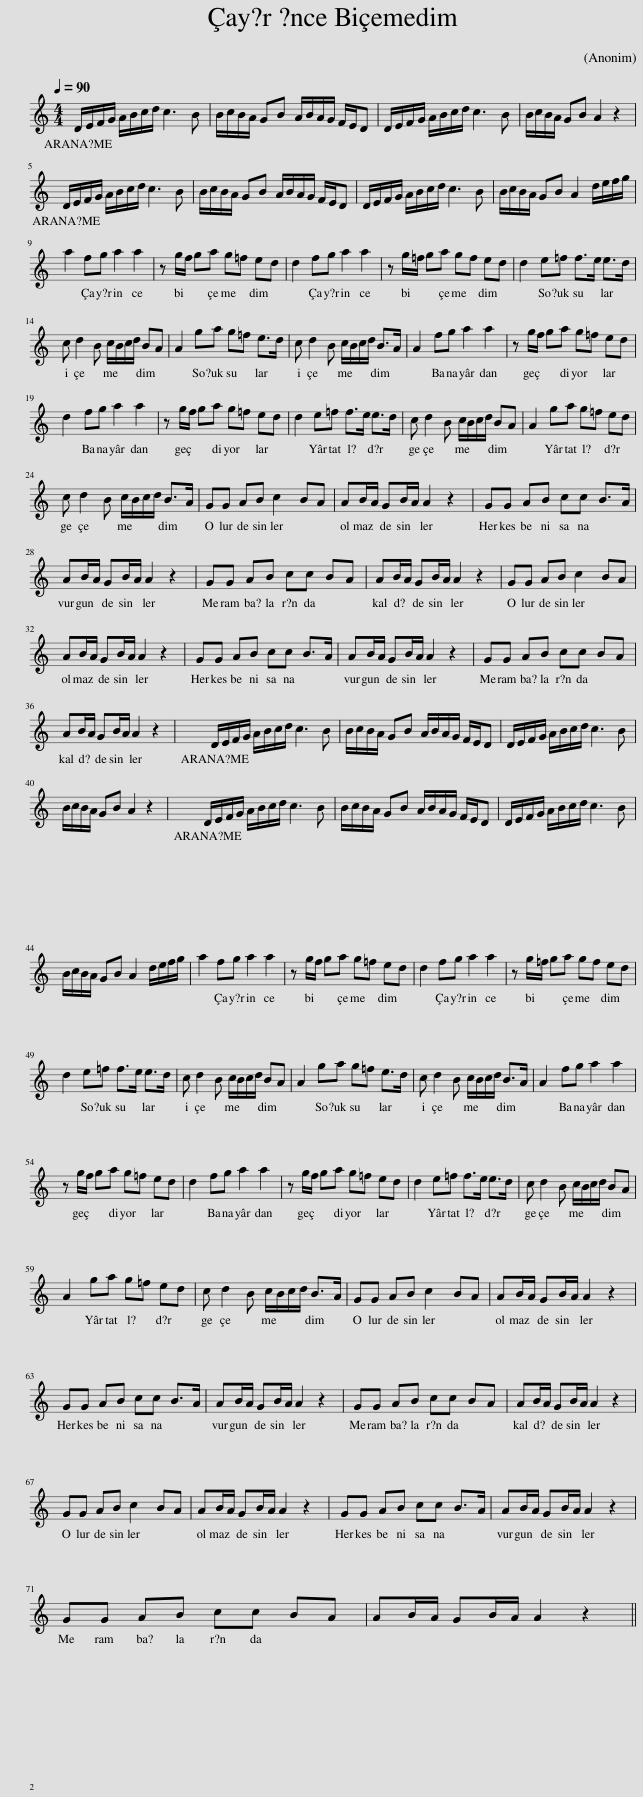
X:1
L:1/8
Q:1/4=90
M:4/4
I:linebreak $
K:C
V:1 treble
V:1
 D/E/F/G/ A/B/c/d/ c3 B | B/c/B/A/ GB A/B/A/G/ F/E/D | D/E/F/G/ A/B/c/d/ c3 B | B/c/B/A/ GB A2 z2 |$ D/E/F/G/ A/B/c/d/ c3 B | %5
 B/c/B/A/ GB A/B/A/G/ F/E/D | D/E/F/G/ A/B/c/d/ c3 B | B/c/B/A/ GB A2 d/e/f/g/ |$ a2 fg a2 a2 | z g/f/ ga g=f ed | %10
 d2 fg a2 a2 | z g/=f/ ga gf ed | d2 e=f f>e e>d |$ c d2 B c/B/c/d/ BA | A2 ga g=f e>d | %15
 c d2 B c/B/c/d/ B>A | A2 fg a2 a2 | z g/f/ ga g=f ed |$ d2 fg a2 a2 | z g/f/ ga g=f ed | %20
 d2 e=f f>e e>d | c d2 B c/B/c/d/ BA | A2 ga g=f ed |$ c d2 B c/B/c/d/ B>A | GG AB c2 BA | %25
 AB/A/ GB/A/ A2 z2 | GG AB cc B>A |$ AB/A/ GB/A/ A2 z2 | GG AB cc BA | AB/A/ GB/A/ A2 z2 | %30
 GG AB c2 BA |$ AB/A/ GB/A/ A2 z2 | GG AB cc B>A | AB/A/ GB/A/ A2 z2 | GG AB cc BA |$ %35
 AB/A/ GB/A/ A2 z2 | D/E/F/G/ A/B/c/d/ c3 B | B/c/B/A/ GB A/B/A/G/ F/E/D | D/E/F/G/ A/B/c/d/ c3 B |$ B/c/B/A/ GB A2 z2 | %40
 D/E/F/G/ A/B/c/d/ c3 B | B/c/B/A/ GB A/B/A/G/ F/E/D | D/E/F/G/ A/B/c/d/ c3 B |$ B/c/B/A/ GB A2 d/e/f/g/ | a2 fg a2 a2 | %45
 z g/f/ ga g=f ed | d2 fg a2 a2 | z g/=f/ ga gf ed |$ d2 e=f f>e e>d | c d2 B c/B/c/d/ BA | %50
 A2 ga g=f e>d | c d2 B c/B/c/d/ B>A | A2 fg a2 a2 |$ z g/f/ ga g=f ed | d2 fg a2 a2 | %55
 z g/f/ ga g=f ed | d2 e=f f>e e>d | c d2 B c/B/c/d/ BA |$ A2 ga g=f ed | c d2 B c/B/c/d/ B>A | %60
 GG AB c2 BA | AB/A/ GB/A/ A2 z2 |$ GG AB cc B>A | AB/A/ GB/A/ A2 z2 | GG AB cc BA | %65
 AB/A/ GB/A/ A2 z2 |$ GG AB c2 BA | AB/A/ GB/A/ A2 z2 | GG AB cc B>A | AB/A/ GB/A/ A2 z2 |$ %70
 GG AB cc BA | AB/A/ GB/A/ A2 z2 || %72
